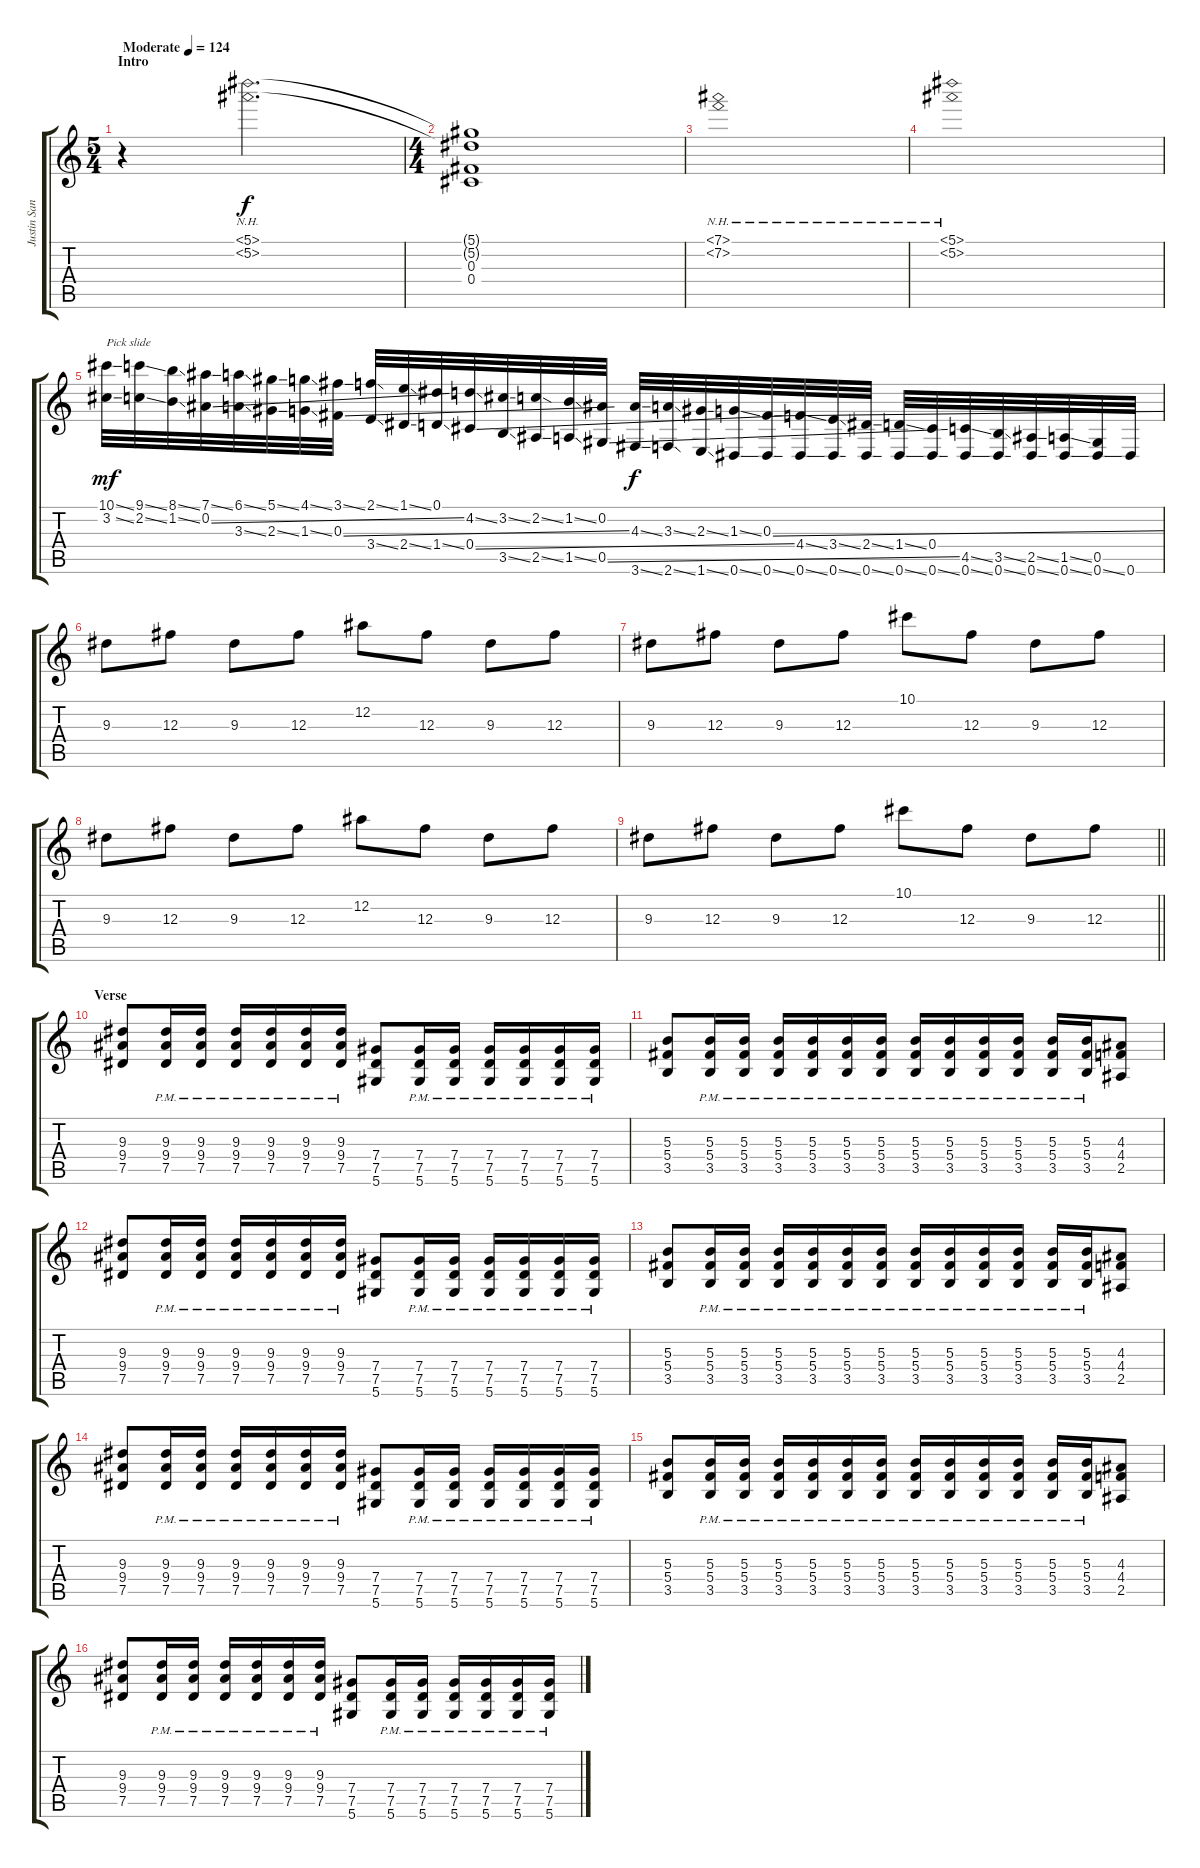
\track ("Justin Sane" "Justin San") {instrument overdrivenguitar}
\staff {score tabs}
\tuning (Eb4 Bb3 Gb3 Db3 Ab2 Eb2) {hide}
\ts (5 4)
\section ("" "Intro")
\tempo (124 "Moderate")
\clef g2
\ks c
r.4{dy f instrument overdrivenguitar} (5.1{nh} 5.2{nh}).2{d} |
\ts (4 4)
(5.1{t} 5.2{t} 0.3 0.4).1 |
(7.1{nh} 7.2{nh}).1 |
(5.1{nh} 5.2{nh}).1 |
(10.1{ss} 3.2{ss}).32{txt "Pick slide" dy mf} (9.1{ss} 2.2{ss}).32 (8.1{ss} 1.2{ss}).32 (7.1{ss} 0.2{ss}).32 (6.1{ss} 3.3{ss}).32 (5.1{ss} 2.3{ss}).32 (4.1{ss} 1.3{ss}).32 (3.1{ss} 0.3{ss}).32 (2.1{ss} 3.4{ss}).32 (1.1{ss} 2.4{ss}).32 (0.1 1.4{ss}).32 (4.2{ss} 0.4{ss}).32 (3.2{ss} 3.5{ss}).32 (2.2{ss} 2.5{ss}).32 (1.2{ss} 1.5{ss}).32 (0.2 0.5{ss}).32 (4.3{ss} 3.6{ss}).32{dy f} (3.3{ss} 2.6{ss}).32 (2.3{ss} 1.6{ss}).32 (1.3{ss} 0.6{ss}).32 (0.3{ss} 0.6{ss}).32 (4.4{ss} 0.6{ss}).32 (3.4{ss} 0.6{ss}).32 (2.4{ss} 0.6{ss}).32 (1.4{ss} 0.6{ss}).32 (0.4 0.6{ss}).32 (4.5{ss} 0.6{ss}).32 (3.5{ss} 0.6{ss}).32 (2.5{ss} 0.6{ss}).32 (1.5{ss} 0.6{ss}).32 (0.5 0.6{ss}).32 0.6.32 |
9.3.8 12.3.8 9.3.8 12.3.8 12.2.8 12.3.8 9.3.8 12.3.8 |
9.3.8 12.3.8 9.3.8 12.3.8 10.1.8 12.3.8 9.3.8 12.3.8 |
9.3.8 12.3.8 9.3.8 12.3.8 12.2.8 12.3.8 9.3.8 12.3.8 |
\barLineRight lightlight
9.3.8 12.3.8 9.3.8 12.3.8 10.1.8 12.3.8 9.3.8 12.3.8 |
\section ("" "Verse")
(9.3 9.4 7.5).8 (9.3{pm} 9.4{pm} 7.5{pm}).16 (9.3{pm} 9.4{pm} 7.5{pm}).16 (9.3{pm} 9.4{pm} 7.5{pm}).16 (9.3{pm} 9.4{pm} 7.5{pm}).16 (9.3{pm} 9.4{pm} 7.5{pm}).16 (9.3{pm} 9.4{pm} 7.5{pm}).16 (7.4 7.5 5.6).8 (7.4{pm} 7.5{pm} 5.6{pm}).16 (7.4{pm} 7.5{pm} 5.6{pm}).16 (7.4{pm} 7.5{pm} 5.6{pm}).16 (7.4{pm} 7.5{pm} 5.6{pm}).16 (7.4{pm} 7.5{pm} 5.6{pm}).16 (7.4{pm} 7.5{pm} 5.6{pm}).16 |
(5.3 5.4 3.5).8 (5.3{pm} 5.4{pm} 3.5{pm}).16 (5.3{pm} 5.4{pm} 3.5{pm}).16 (5.3{pm} 5.4{pm} 3.5{pm}).16 (5.3{pm} 5.4{pm} 3.5{pm}).16 (5.3{pm} 5.4{pm} 3.5{pm}).16 (5.3{pm} 5.4{pm} 3.5{pm}).16 (5.3{pm} 5.4{pm} 3.5{pm}).16 (5.3{pm} 5.4{pm} 3.5{pm}).16 (5.3{pm} 5.4{pm} 3.5{pm}).16 (5.3{pm} 5.4{pm} 3.5{pm}).16 (5.3{pm} 5.4{pm} 3.5{pm}).16 (5.3{pm} 5.4{pm} 3.5{pm}).16 (4.3 4.4 2.5).8 |
(9.3 9.4 7.5).8 (9.3{pm} 9.4{pm} 7.5{pm}).16 (9.3{pm} 9.4{pm} 7.5{pm}).16 (9.3{pm} 9.4{pm} 7.5{pm}).16 (9.3{pm} 9.4{pm} 7.5{pm}).16 (9.3{pm} 9.4{pm} 7.5{pm}).16 (9.3{pm} 9.4{pm} 7.5{pm}).16 (7.4 7.5 5.6).8 (7.4{pm} 7.5{pm} 5.6{pm}).16 (7.4{pm} 7.5{pm} 5.6{pm}).16 (7.4{pm} 7.5{pm} 5.6{pm}).16 (7.4{pm} 7.5{pm} 5.6{pm}).16 (7.4{pm} 7.5{pm} 5.6{pm}).16 (7.4{pm} 7.5{pm} 5.6{pm}).16 |
(5.3 5.4 3.5).8 (5.3{pm} 5.4{pm} 3.5{pm}).16 (5.3{pm} 5.4{pm} 3.5{pm}).16 (5.3{pm} 5.4{pm} 3.5{pm}).16 (5.3{pm} 5.4{pm} 3.5{pm}).16 (5.3{pm} 5.4{pm} 3.5{pm}).16 (5.3{pm} 5.4{pm} 3.5{pm}).16 (5.3{pm} 5.4{pm} 3.5{pm}).16 (5.3{pm} 5.4{pm} 3.5{pm}).16 (5.3{pm} 5.4{pm} 3.5{pm}).16 (5.3{pm} 5.4{pm} 3.5{pm}).16 (5.3{pm} 5.4{pm} 3.5{pm}).16 (5.3{pm} 5.4{pm} 3.5{pm}).16 (4.3 4.4 2.5).8 |
(9.3 9.4 7.5).8 (9.3{pm} 9.4{pm} 7.5{pm}).16 (9.3{pm} 9.4{pm} 7.5{pm}).16 (9.3{pm} 9.4{pm} 7.5{pm}).16 (9.3{pm} 9.4{pm} 7.5{pm}).16 (9.3{pm} 9.4{pm} 7.5{pm}).16 (9.3{pm} 9.4{pm} 7.5{pm}).16 (7.4 7.5 5.6).8 (7.4{pm} 7.5{pm} 5.6{pm}).16 (7.4{pm} 7.5{pm} 5.6{pm}).16 (7.4{pm} 7.5{pm} 5.6{pm}).16 (7.4{pm} 7.5{pm} 5.6{pm}).16 (7.4{pm} 7.5{pm} 5.6{pm}).16 (7.4{pm} 7.5{pm} 5.6{pm}).16 |
(5.3 5.4 3.5).8 (5.3{pm} 5.4{pm} 3.5{pm}).16 (5.3{pm} 5.4{pm} 3.5{pm}).16 (5.3{pm} 5.4{pm} 3.5{pm}).16 (5.3{pm} 5.4{pm} 3.5{pm}).16 (5.3{pm} 5.4{pm} 3.5{pm}).16 (5.3{pm} 5.4{pm} 3.5{pm}).16 (5.3{pm} 5.4{pm} 3.5{pm}).16 (5.3{pm} 5.4{pm} 3.5{pm}).16 (5.3{pm} 5.4{pm} 3.5{pm}).16 (5.3{pm} 5.4{pm} 3.5{pm}).16 (5.3{pm} 5.4{pm} 3.5{pm}).16 (5.3{pm} 5.4{pm} 3.5{pm}).16 (4.3 4.4 2.5).8 |
(9.3 9.4 7.5).8 (9.3{pm} 9.4{pm} 7.5{pm}).16 (9.3{pm} 9.4{pm} 7.5{pm}).16 (9.3{pm} 9.4{pm} 7.5{pm}).16 (9.3{pm} 9.4{pm} 7.5{pm}).16 (9.3{pm} 9.4{pm} 7.5{pm}).16 (9.3{pm} 9.4{pm} 7.5{pm}).16 (7.4 7.5 5.6).8 (7.4{pm} 7.5{pm} 5.6{pm}).16 (7.4{pm} 7.5{pm} 5.6{pm}).16 (7.4{pm} 7.5{pm} 5.6{pm}).16 (7.4{pm} 7.5{pm} 5.6{pm}).16 (7.4{pm} 7.5{pm} 5.6{pm}).16 (7.4{pm} 7.5{pm} 5.6{pm}).16
